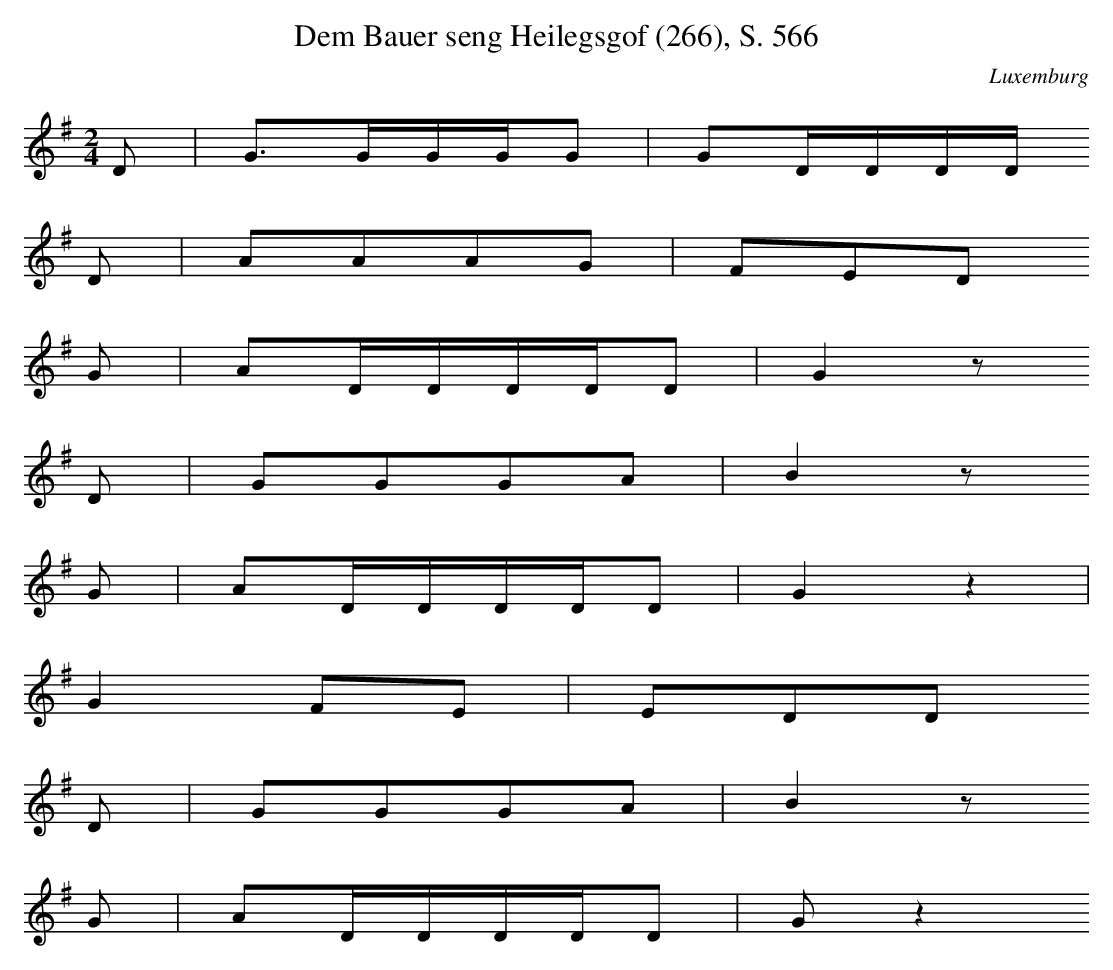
X:1
T: Dem Bauer seng Heilegsgof (266), S. 566
O: Luxemburg
M: 2/4
L: 1/16
K: G
D2 | G3GGGG2 | G2DDDD
D2 | A2A2A2G2 | F2E2D2
G2 | A2DDDDD2 | G4z2
D2 | G2G2G2A2 | B4z2
G2 | A2DDDDD2 | G4z4 |
G4F2E2 | E2D2D2
D2 | G2G2G2A2 | B4z2
G2 | A2DDDDD2 | G2z4
